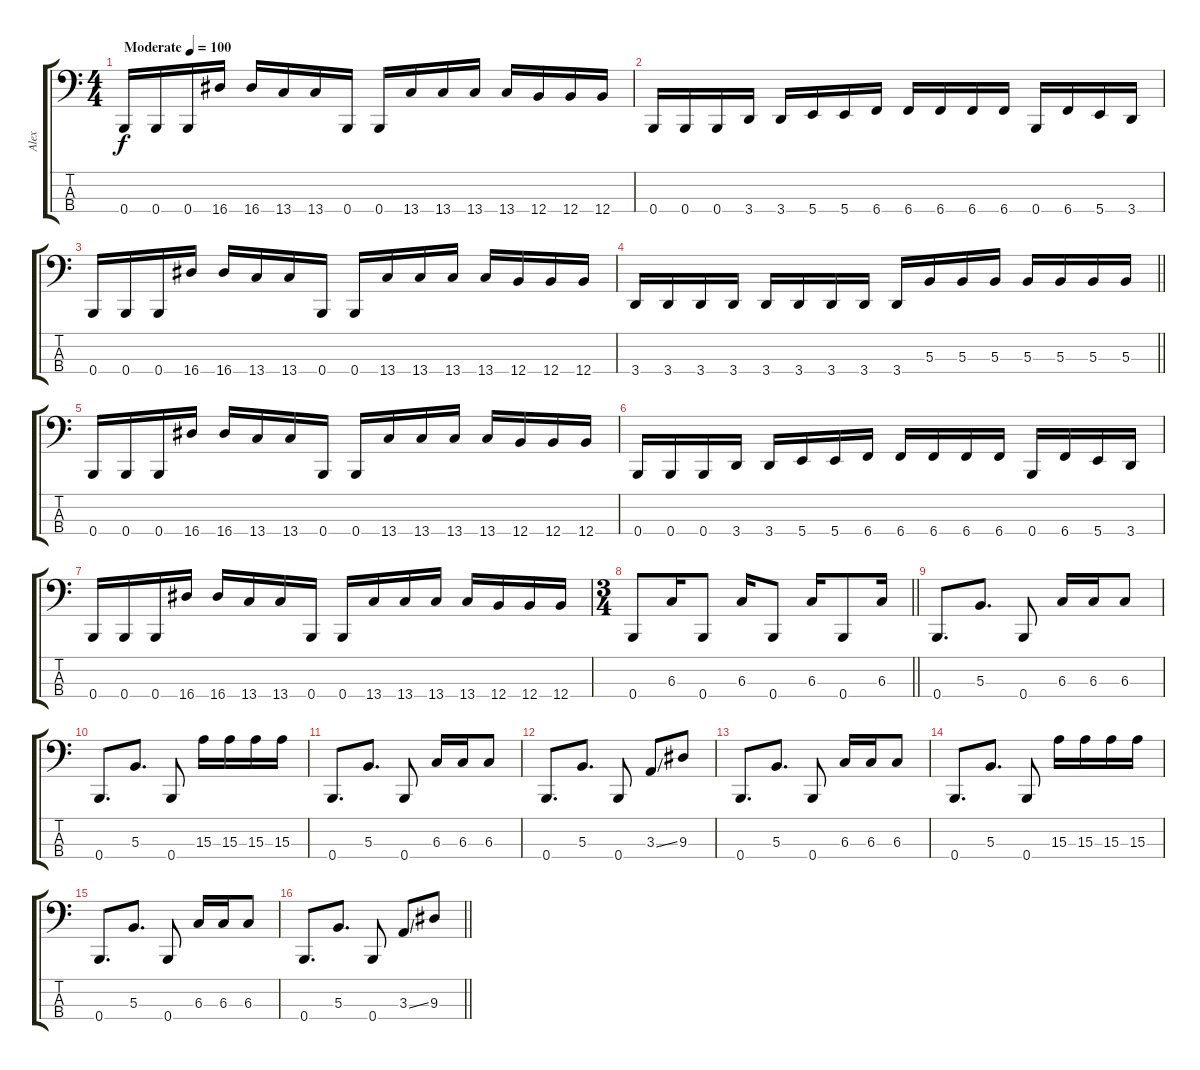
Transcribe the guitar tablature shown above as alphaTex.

\track ("Alex" "Alex") {instrument slapbass2}
\staff {score tabs}
\tuning (E2 B1 Gb1 B0) {hide}
\ts (4 4)
\tempo (100 "Moderate")
\clef f4
\ks c
0.4.16{dy f instrument slapbass2} 0.4.16 0.4.16 16.4.16 16.4.16 13.4.16 13.4.16 0.4.16 0.4.16 13.4.16 13.4.16 13.4.16 13.4.16 12.4.16 12.4.16 12.4.16 |
0.4.16 0.4.16 0.4.16 3.4.16 3.4.16 5.4.16 5.4.16 6.4.16 6.4.16 6.4.16 6.4.16 6.4.16 0.4.16 6.4.16 5.4.16 3.4.16 |
0.4.16 0.4.16 0.4.16 16.4.16 16.4.16 13.4.16 13.4.16 0.4.16 0.4.16 13.4.16 13.4.16 13.4.16 13.4.16 12.4.16 12.4.16 12.4.16 |
\barLineRight lightlight
3.4.16 3.4.16 3.4.16 3.4.16 3.4.16 3.4.16 3.4.16 3.4.16 3.4.16 5.3.16 5.3.16 5.3.16 5.3.16 5.3.16 5.3.16 5.3.16 |
0.4.16 0.4.16 0.4.16 16.4.16 16.4.16 13.4.16 13.4.16 0.4.16 0.4.16 13.4.16 13.4.16 13.4.16 13.4.16 12.4.16 12.4.16 12.4.16 |
0.4.16 0.4.16 0.4.16 3.4.16 3.4.16 5.4.16 5.4.16 6.4.16 6.4.16 6.4.16 6.4.16 6.4.16 0.4.16 6.4.16 5.4.16 3.4.16 |
0.4.16 0.4.16 0.4.16 16.4.16 16.4.16 13.4.16 13.4.16 0.4.16 0.4.16 13.4.16 13.4.16 13.4.16 13.4.16 12.4.16 12.4.16 12.4.16 |
\ts (3 4)
\barLineRight lightlight
0.4.8 6.3.16 0.4.8 6.3.16 0.4.8 6.3.16 0.4.8 6.3.16 |
\section ("" "")
0.4.8{d} 5.3.8{d} 0.4.8 6.3.16 6.3.16 6.3.8 |
0.4.8{d} 5.3.8{d} 0.4.8 15.3.16 15.3.16 15.3.16 15.3.16 |
0.4.8{d} 5.3.8{d} 0.4.8 6.3.16 6.3.16 6.3.8 |
0.4.8{d} 5.3.8{d} 0.4.8 3.3{ss}.8 9.3.8 |
0.4.8{d} 5.3.8{d} 0.4.8 6.3.16 6.3.16 6.3.8 |
0.4.8{d} 5.3.8{d} 0.4.8 15.3.16 15.3.16 15.3.16 15.3.16 |
0.4.8{d} 5.3.8{d} 0.4.8 6.3.16 6.3.16 6.3.8 |
\barLineRight lightlight
0.4.8{d} 5.3.8{d} 0.4.8 3.3{ss}.8 9.3.8
